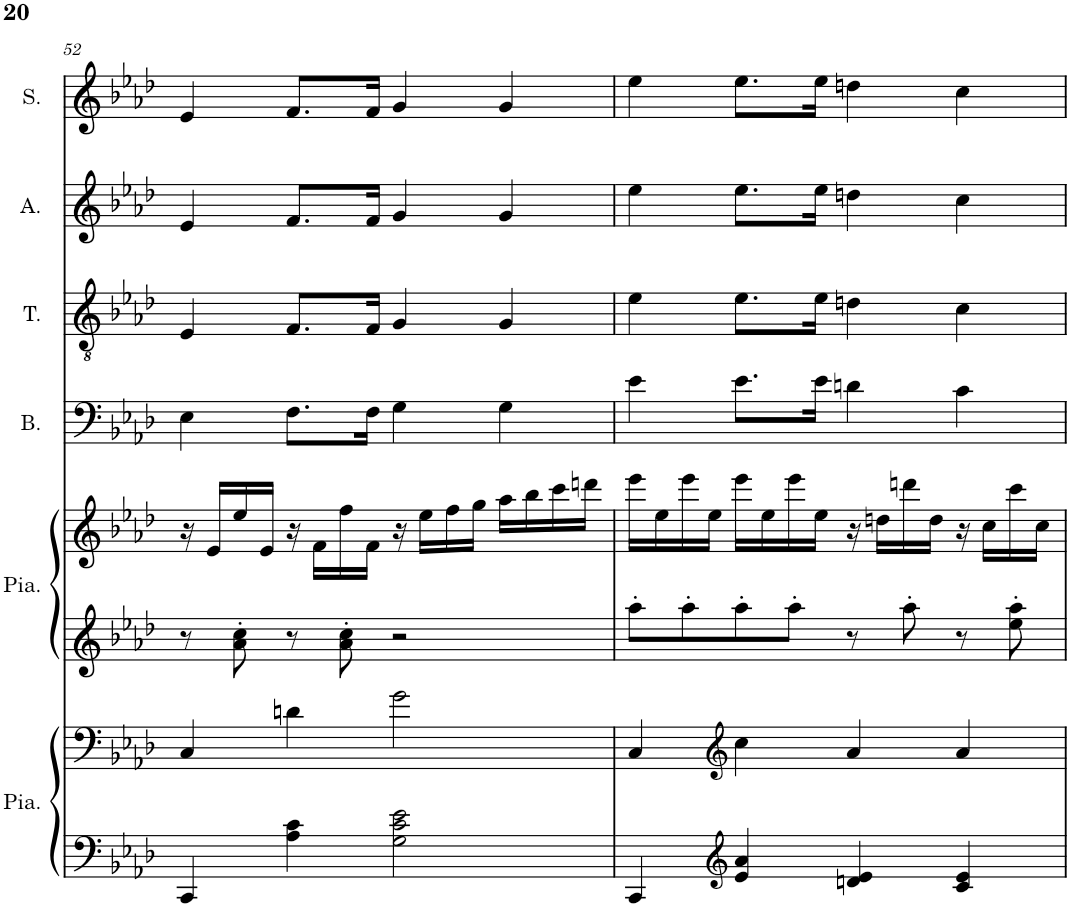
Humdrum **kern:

**kern	**kern	**kern	**kern	**kern	**kern	**kern	**kern
*part6	*part6	*part5	*part5	*part4	*part3	*part2	*part1
*staff8	*staff7	*staff6	*staff5	*staff4	*staff3	*staff2	*staff1
*I"Piano, main gauche	*	*I"Piano, main droite	*	*I"Basse	*I"Ténor	*I"Alto	*I"Soprano
*I'Pia.	*	*I'Pia.	*	*I'B.	*I'T.	*I'A.	*I'S.
!!LO:PB:g=z
*clefF4	*clefG2	*clefG2	*clefG2	*clefF4	*clefGv2	*clefG2	*clefG2
*k[b-e-a-d-]	*k[b-e-a-d-]	*k[b-e-a-d-]	*k[b-e-a-d-]	*k[b-e-a-d-]	*k[b-e-a-d-]	*k[b-e-a-d-]	*k[b-e-a-d-]
*M4/4	*M4/4	*M4/4	*M4/4	*M4/4	*M4/4	*M4/4	*M4/4
=52	=52	=52	=52	=52	=52	=52	=52
4CC/	4C/	8r	16r	4E-\	4E-/	4e-/	4e-/
.	.	.	16e-/LL	.	.	.	.
.	.	8a-\' 8cc\'	16ee-/	.	.	.	.
.	.	.	16e-/JJ	.	.	.	.
4A-\ 4c\	4dn\	8r	16r	8.F\L	8.F/L	8.f/L	8.f/L
.	.	.	16f\LL	.	.	.	.
.	.	8a-\' 8cc\'	16ff\	.	.	.	.
.	.	.	16f\JJ	16F\Jk	16F/Jk	16f/Jk	16f/Jk
2G\ 2c\ 2e-\	2g\	2r	16r	4G\	4G/	4g/	4g/
.	.	.	16ee-\LL	.	.	.	.
.	.	.	16ff\	.	.	.	.
.	.	.	16gg\JJ	.	.	.	.
.	.	.	16aa-\LL	4G\	4G/	4g/	4g/
.	.	.	16bb-\	.	.	.	.
.	.	.	16ccc\	.	.	.	.
.	.	.	16dddn\JJ	.	.	.	.
=53	=53	=53	=53	=53	=53	=53	=53
4CC/	4C/	8aa-'\L	16eee-\LL	4e-\	4e-\	4ee-\	4ee-\
.	.	.	16ee-\	.	.	.	.
.	.	8aa-'\	16eee-\	.	.	.	.
.	.	.	16ee-\JJ	.	.	.	.
*clefG2	*clefG2	*	*	*	*	*	*
4e-/ 4a-/	4cc\	8aa-'\	16eee-\LL	8.e-\L	8.e-\L	8.ee-\L	8.ee-\L
.	.	.	16ee-\	.	.	.	.
.	.	8aa-'\J	16eee-\	.	.	.	.
.	.	.	16ee-\JJ	16e-\Jk	16e-\Jk	16ee-\Jk	16ee-\Jk
4dn/ 4e-/	4a-/	8r	16r	4dn\	4dn\	4ddn\	4ddn\
.	.	.	16ddn\LL	.	.	.	.
.	.	8aa-'\	16dddn\	.	.	.	.
.	.	.	16dd\JJ	.	.	.	.
4c/ 4e-/	4a-/	8r	16r	4c\	4c\	4cc\	4cc\
.	.	.	16cc\LL	.	.	.	.
.	.	8ee-\' 8aa-\'	16ccc\	.	.	.	.
.	.	.	16cc\JJ	.	.	.	.
=	=	=	=	=	=	=	=
*-	*-	*-	*-	*-	*-	*-	*-
